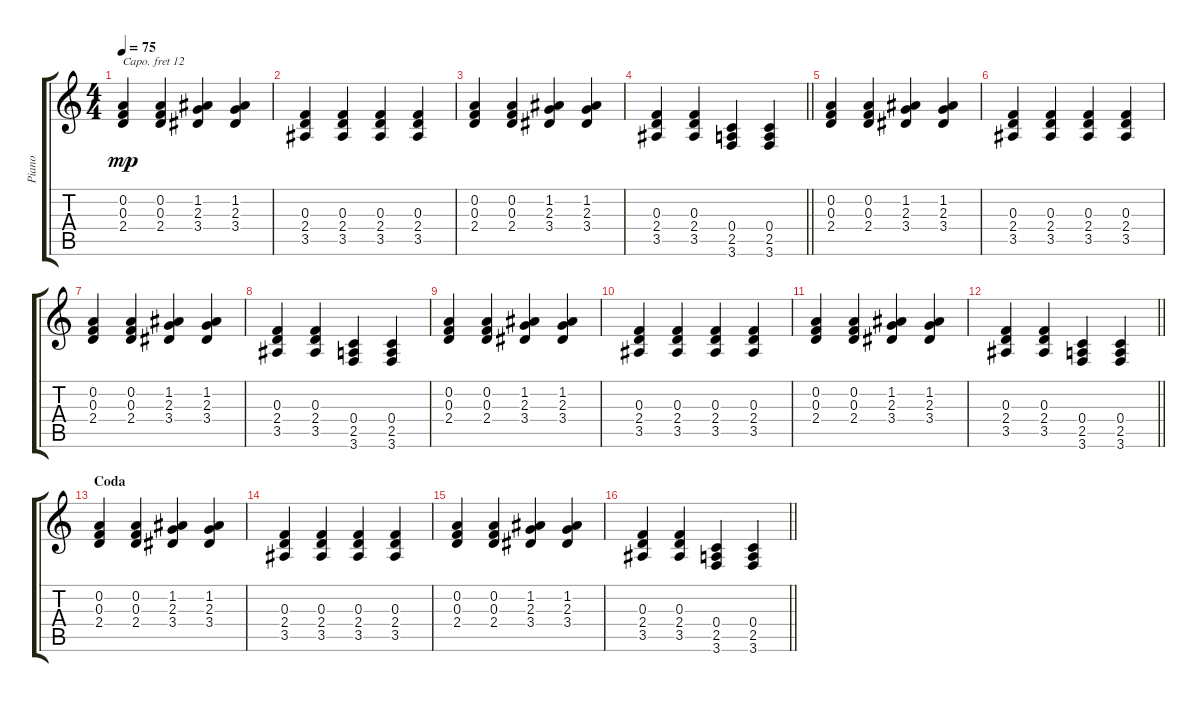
\track ("Piano" "Piano") {instrument acousticgrandpiano}
\staff {score tabs}
\capo 12
\tuning (D4 A3 F3 C3 G2 D2) {hide}
\ts (4 4)
\tempo 75
\clef g2
\ks c
(0.2 0.3 2.4).4{dy mp} (0.2 0.3 2.4).4 (1.2 2.3 3.4).4 (1.2 2.3 3.4).4 |
(0.3 2.4 3.5).4 (0.3 2.4 3.5).4 (0.3 2.4 3.5).4 (0.3 2.4 3.5).4 |
(0.2 0.3 2.4).4 (0.2 0.3 2.4).4 (1.2 2.3 3.4).4 (1.2 2.3 3.4).4 |
\barLineRight lightlight
(0.3 2.4 3.5).4 (0.3 2.4 3.5).4 (0.4 2.5 3.6).4 (0.4 2.5 3.6).4 |
(0.2 0.3 2.4).4 (0.2 0.3 2.4).4 (1.2 2.3 3.4).4 (1.2 2.3 3.4).4 |
(0.3 2.4 3.5).4 (0.3 2.4 3.5).4 (0.3 2.4 3.5).4 (0.3 2.4 3.5).4 |
(0.2 0.3 2.4).4 (0.2 0.3 2.4).4 (1.2 2.3 3.4).4 (1.2 2.3 3.4).4 |
(0.3 2.4 3.5).4 (0.3 2.4 3.5).4 (0.4 2.5 3.6).4 (0.4 2.5 3.6).4 |
(0.2 0.3 2.4).4 (0.2 0.3 2.4).4 (1.2 2.3 3.4).4 (1.2 2.3 3.4).4 |
(0.3 2.4 3.5).4 (0.3 2.4 3.5).4 (0.3 2.4 3.5).4 (0.3 2.4 3.5).4 |
(0.2 0.3 2.4).4 (0.2 0.3 2.4).4 (1.2 2.3 3.4).4 (1.2 2.3 3.4).4 |
\barLineRight lightlight
(0.3 2.4 3.5).4 (0.3 2.4 3.5).4 (0.4 2.5 3.6).4 (0.4 2.5 3.6).4 |
\section ("" "Coda")
(0.2 0.3 2.4).4{volume 0} (0.2 0.3 2.4).4 (1.2 2.3 3.4).4 (1.2 2.3 3.4).4 |
(0.3 2.4 3.5).4 (0.3 2.4 3.5).4 (0.3 2.4 3.5).4 (0.3 2.4 3.5).4 |
(0.2 0.3 2.4).4 (0.2 0.3 2.4).4 (1.2 2.3 3.4).4 (1.2 2.3 3.4).4 |
\barLineRight lightlight
(0.3 2.4 3.5).4 (0.3 2.4 3.5).4 (0.4 2.5 3.6).4 (0.4 2.5 3.6).4
